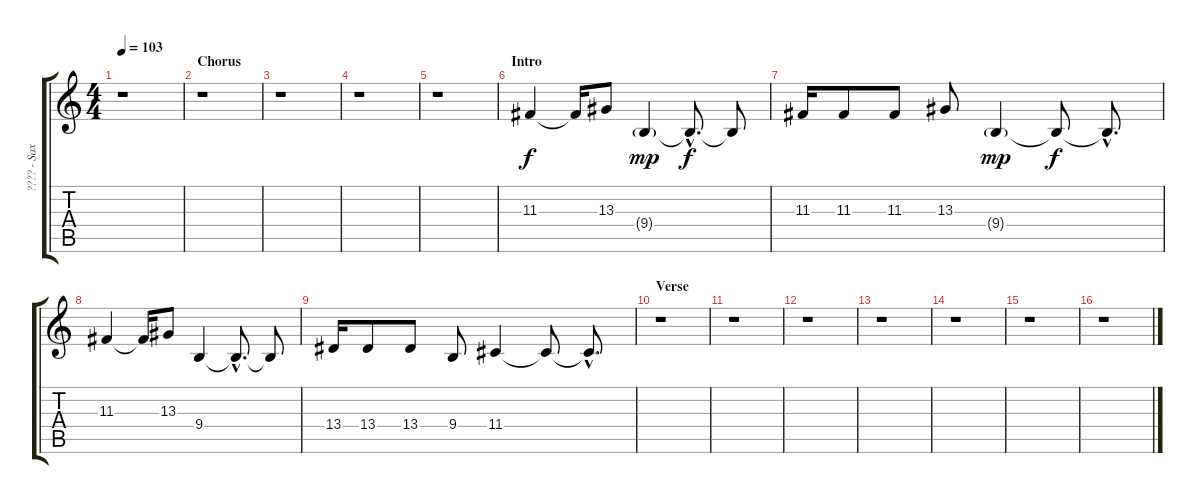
\track ("???? - Sax" "???? - Sax") {instrument tenorsax}
\staff {score tabs}
\tuning (E4 B3 G3 D3 A2 E2) {hide}
\ts (4 4)
\tempo 103
\clef g2
\ks c
r.1{dy f} |
\section ("" "Chorus")
r.1 |
r.1 |
r.1 |
r.1 |
\section ("" "Intro")
11.3.4 11.3{t}.16 13.3.8 9.4{g}.4{dy mp} 9.4{hac t}.8{d dy f} 9.4{t}.8 |
11.3.16 11.3.8 11.3.8 13.3.8 9.4{g}.4{dy mp} 9.4{t}.8{dy f} 9.4{hac t}.8{d} |
11.3.4 11.3{t}.16 13.3.8 9.4.4 9.4{hac t}.8{d} 9.4{t}.8 |
13.4.16 13.4.8 13.4.8 9.4.8 11.4.4 11.4{t}.8 11.4{hac t}.8{d} |
\section ("" "Verse")
r.1 |
r.1 |
r.1 |
r.1 |
r.1 |
r.1 |
r.1
